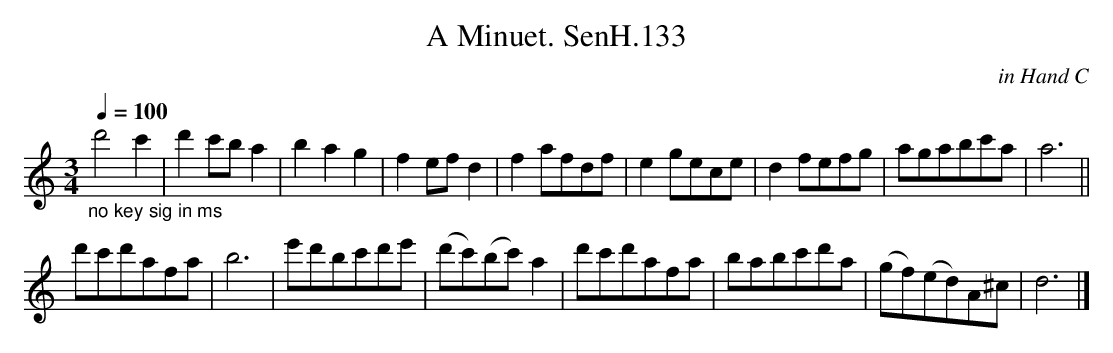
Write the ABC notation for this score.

X:1
T:Minuet. SenH.133, A
C:in Hand C
Q:1/4=100
M:3/4
L:1/8
K:None
"_no key sig in ms"d'4c'2 | d'2c'ba2 | b2a2g2 | f2efd2 | f2afdf | e2gece | d2fefg | agabc'a | a6 ||
d'c'd'afa | b6 | e'd'bc'd'e' | (d'c')(bc')a2 |d'c'd'afa | babc'd'a | (gf)(ed)A^c | d6 |]
